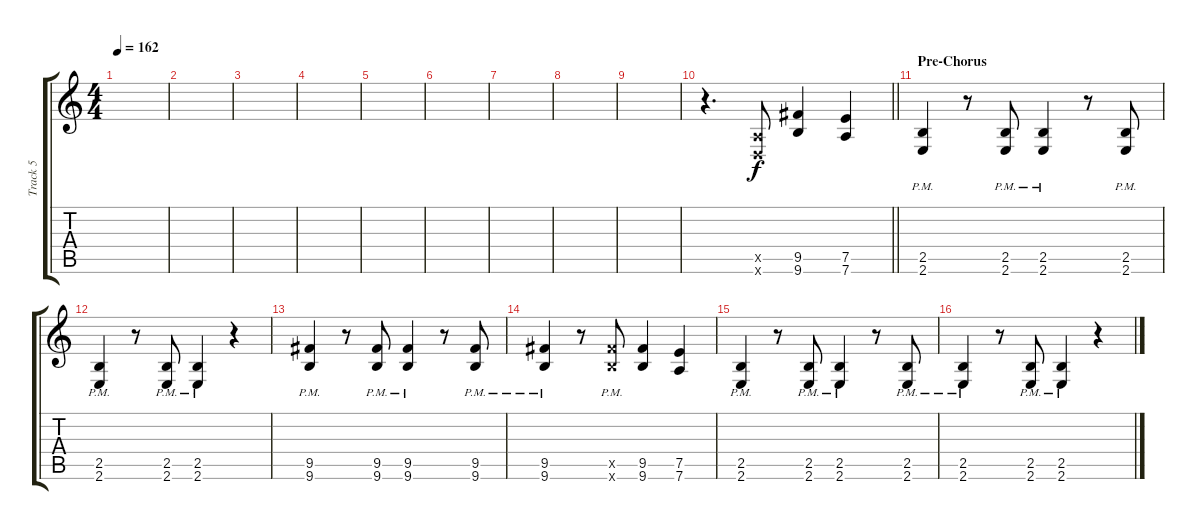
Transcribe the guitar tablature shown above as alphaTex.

\track ("Track 5" "Track 5") {instrument distortionguitar}
\staff {score tabs}
\tuning (E4 B3 G3 D3 A2 D2) {hide}
\ts (4 4)
\tempo 162
\clef g2
\ks c
|
|
|
|
|
|
|
|
|
\barLineRight lightlight
r.4{d} (0.5{x} 0.6{x}).8 (9.5 9.6).4 (7.5 7.6).4 |
\section ("" "Pre-Chorus")
(2.5{pm} 2.6{pm}).4 r.8 (2.5{pm} 2.6{pm}).8 (2.5{pm} 2.6{pm}).4 r.8 (2.5{pm} 2.6{pm}).8 |
(2.5{pm} 2.6{pm}).4 r.8 (2.5{pm} 2.6{pm}).8 (2.5{pm} 2.6{pm}).4 r.4 |
(9.5{pm} 9.6{pm}).4 r.8 (9.5{pm} 9.6{pm}).8 (9.5{pm} 9.6{pm}).4 r.8 (9.5{pm} 9.6{pm}).8 |
(9.5{pm} 9.6{pm}).4 r.8 (9.5{pm x} 9.6{pm x}).8 (9.5 9.6).4 (7.5 7.6).4 |
(2.5{pm} 2.6{pm}).4 r.8 (2.5{pm} 2.6{pm}).8 (2.5{pm} 2.6{pm}).4 r.8 (2.5{pm} 2.6{pm}).8 |
(2.5{pm} 2.6{pm}).4 r.8 (2.5{pm} 2.6{pm}).8 (2.5{pm} 2.6{pm}).4 r.4
